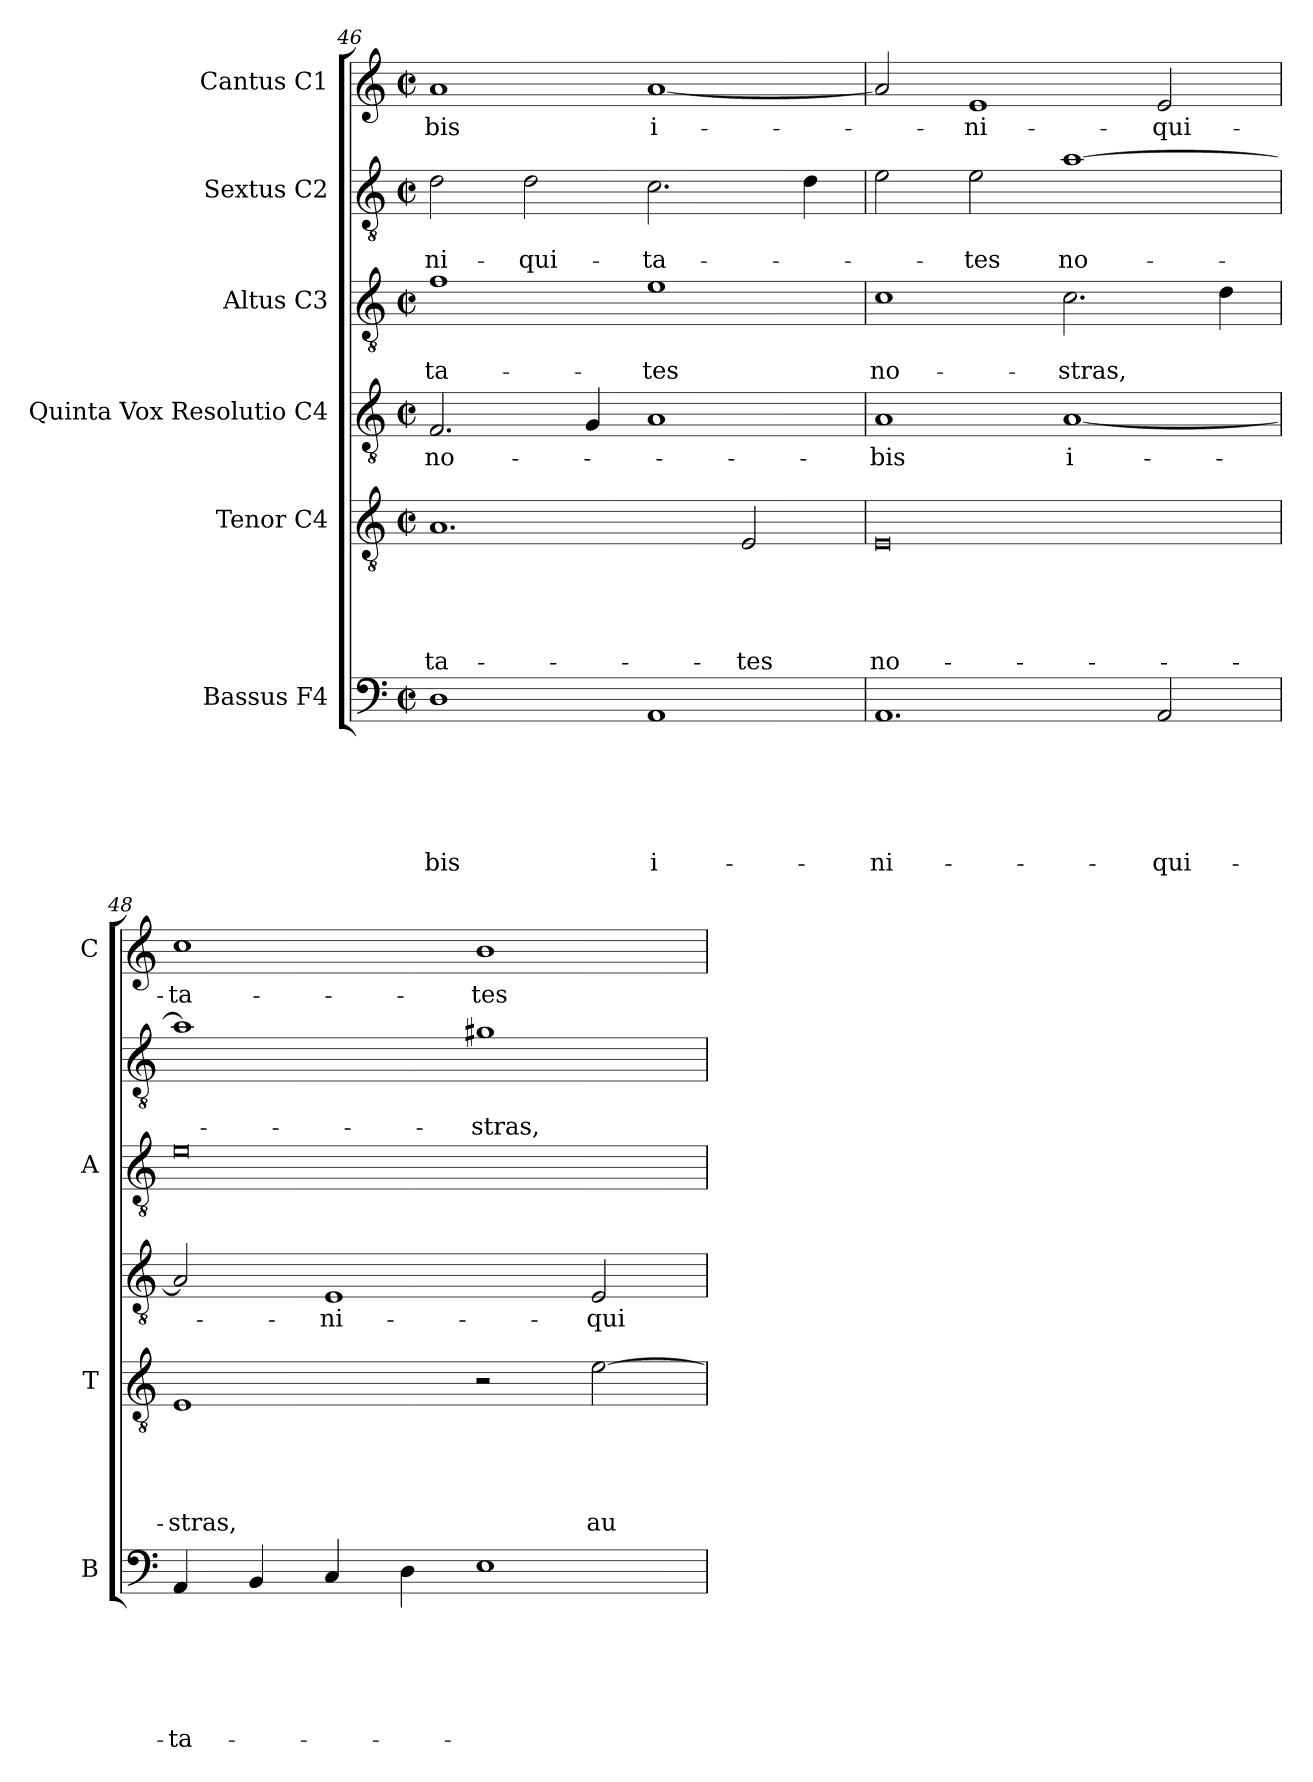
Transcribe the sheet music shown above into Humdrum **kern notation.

**kern	**text	**text	**text	**text	**text	**text	**kern	**text	**text	**text	**text	**text	**kern	**text	**kern	**text	**text	**kern	**text	**text	**kern	**text
*part6	*part6	*part6	*part6	*part6	*part6	*part6	*part5	*part5	*part5	*part5	*part5	*part5	*part4	*part4	*part3	*part3	*part3	*part2	*part2	*part2	*part1	*part1
*staff6	*staff6	*staff6	*staff6	*staff6	*staff6	*staff6	*staff5	*staff5	*staff5	*staff5	*staff5	*staff5	*staff4	*staff4	*staff3	*staff3	*staff3	*staff2	*staff2	*staff2	*staff1	*staff1
*I"Bassus F4	*	*	*	*	*	*	*I"Tenor C4	*	*	*	*	*	*I"Quinta Vox Resolutio C4	*	*I"Altus C3	*	*	*I"Sextus C2	*	*	*I"Cantus C1	*
*I'B	*	*	*	*	*	*	*I'T	*	*	*	*	*	*	*	*I'A	*	*	*	*	*	*I'C	*
*clefF4	*	*	*	*	*	*	*clefGv2	*	*	*	*	*	*clefGv2	*	*clefGv2	*	*	*clefGv2	*	*	*clefG2	*
*k[]	*	*	*	*	*	*	*k[]	*	*	*	*	*	*k[]	*	*k[]	*	*	*k[]	*	*	*k[]	*
*C:	*	*	*	*	*	*	*C:	*	*	*	*	*	*C:	*	*C:	*	*	*C:	*	*	*C:	*
*M2/2	*	*	*	*	*	*	*M2/2	*	*	*	*	*	*M2/2	*	*M2/2	*	*	*M2/2	*	*	*M2/2	*
*met(c|)	*	*	*	*	*	*	*met(c|)	*	*	*	*	*	*met(c|)	*	*met(c|)	*	*	*met(c|)	*	*	*met(c|)	*
=46	=46	=46	=46	=46	=46	=46	=46	=46	=46	=46	=46	=46	=46	=46	=46	=46	=46	=46	=46	=46	=46	=46
!	!	!	!	!	!	!LO:LY:b	!	!	!	!	!	!LO:LY:b	!	!LO:LY:b	!	!	!LO:LY:b	!	!	!LO:LY:b	!	!LO:LY:b
1D	.	.	.	.	.	-bis	1.A	.	.	.	.	-ta-	2.F/	no-	1f	.	-ta-	2d\	.	-ni-	1a	-bis
!	!	!	!	!	!	!	!	!	!	!	!	!	!	!	!	!	!	!	!	!LO:LY:b	!	!
.	.	.	.	.	.	.	.	.	.	.	.	.	.	.	.	.	.	2d\	.	-qui-	.	.
.	.	.	.	.	.	.	.	.	.	.	.	.	4G/	.	.	.	.	.	.	.	.	.
!	!	!	!	!	!	!LO:LY:b	!	!	!	!	!	!	!	!	!	!	!LO:LY:b	!	!	!LO:LY:b	!	!LO:LY:b
1AA	.	.	.	.	.	i-	.	.	.	.	.	.	1A	.	1e	.	-tes	2.c\	.	-ta-	[1a	i-
!	!	!	!	!	!	!	!	!	!	!	!	!LO:LY:b	!	!	!	!	!	!	!	!	!	!
.	.	.	.	.	.	.	2E/	.	.	.	.	-tes	.	.	.	.	.	.	.	.	.	.
.	.	.	.	.	.	.	.	.	.	.	.	.	.	.	.	.	.	4d\	.	.	.	.
=47	=47	=47	=47	=47	=47	=47	=47	=47	=47	=47	=47	=47	=47	=47	=47	=47	=47	=47	=47	=47	=47	=47
!	!	!	!	!	!	!LO:LY:b	!	!	!	!	!	!LO:LY:b	!	!LO:LY:b	!	!	!LO:LY:b	!	!	!	!	!
1.AA	.	.	.	.	.	-ni-	0E	.	.	.	.	no-	1A	-bis	1c	.	no-	2e\	.	.	2a/]	.
!	!	!	!	!	!	!	!	!	!	!	!	!	!	!	!	!	!	!	!	!LO:LY:b	!	!LO:LY:b
.	.	.	.	.	.	.	.	.	.	.	.	.	.	.	.	.	.	2e\	.	-tes	1e	-ni-
!	!	!	!	!	!	!	!	!	!	!	!	!	!	!LO:LY:b	!	!	!LO:LY:b	!	!	!LO:LY:b	!	!
.	.	.	.	.	.	.	.	.	.	.	.	.	[1A	i-	2.c\	.	-stras,	[1a	.	no-	.	.
!	!	!	!	!	!	!LO:LY:b	!	!	!	!	!	!	!	!	!	!	!	!	!	!	!	!LO:LY:b
2AA/	.	.	.	.	.	-qui-	.	.	.	.	.	.	.	.	.	.	.	.	.	.	2e/	-qui-
.	.	.	.	.	.	.	.	.	.	.	.	.	.	.	4d\	.	.	.	.	.	.	.
=48	=48	=48	=48	=48	=48	=48	=48	=48	=48	=48	=48	=48	=48	=48	=48	=48	=48	=48	=48	=48	=48	=48
!	!	!	!	!	!	!LO:LY:b	!	!	!	!	!	!LO:LY:b	!	!	!	!	!	!	!	!	!	!LO:LY:b
4AA/	.	.	.	.	.	-ta-	1E	.	.	.	.	-stras,	2A/]	.	0e	.	.	1a]	.	.	1cc	-ta-
4BB/	.	.	.	.	.	.	.	.	.	.	.	.	.	.	.	.	.	.	.	.	.	.
!	!	!	!	!	!	!	!	!	!	!	!	!	!	!LO:LY:b	!	!	!	!	!	!	!	!
4C/	.	.	.	.	.	.	.	.	.	.	.	.	1E	-ni-	.	.	.	.	.	.	.	.
4D\	.	.	.	.	.	.	.	.	.	.	.	.	.	.	.	.	.	.	.	.	.	.
!	!	!	!	!	!	!	!	!	!	!	!	!	!	!	!	!	!	!	!	!LO:LY:b	!	!LO:LY:b
1E	.	.	.	.	.	.	2r	.	.	.	.	.	.	.	.	.	.	1g#X	.	-stras,	1b	-tes
!	!	!	!	!	!	!	!	!	!	!	!	!LO:LY:b	!	!LO:LY:b	!	!	!	!	!	!	!	!
.	.	.	.	.	.	.	[2e\	.	.	.	.	au-	2E/	-qui-	.	.	.	.	.	.	.	.
=	=	=	=	=	=	=	=	=	=	=	=	=	=	=	=	=	=	=	=	=	=	=
*-	*-	*-	*-	*-	*-	*-	*-	*-	*-	*-	*-	*-	*-	*-	*-	*-	*-	*-	*-	*-	*-	*-
